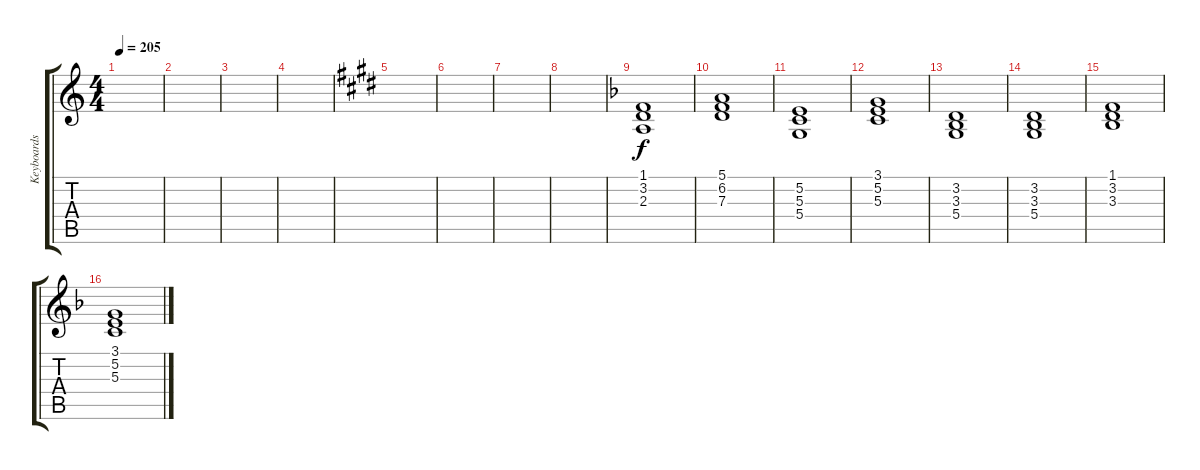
\track ("Keyboards 1" "Keyboards ") {instrument synthstrings1}
\staff {score tabs}
\tuning (E4 B3 G3 D3 A2 E2) {hide}
\ts (4 4)
\tempo 205
\clef g2
\ks c
|
|
|
|
\ks e
|
|
|
|
\ks f
(1.1 3.2 2.3).1 |
(5.1 6.2 7.3).1 |
(5.2 5.3 5.4).1 |
(3.1 5.2 5.3).1 |
(3.2 3.3 5.4).1 |
(3.2 3.3 5.4).1 |
(1.1 3.2 3.3).1 |
(3.1 5.2 5.3).1
